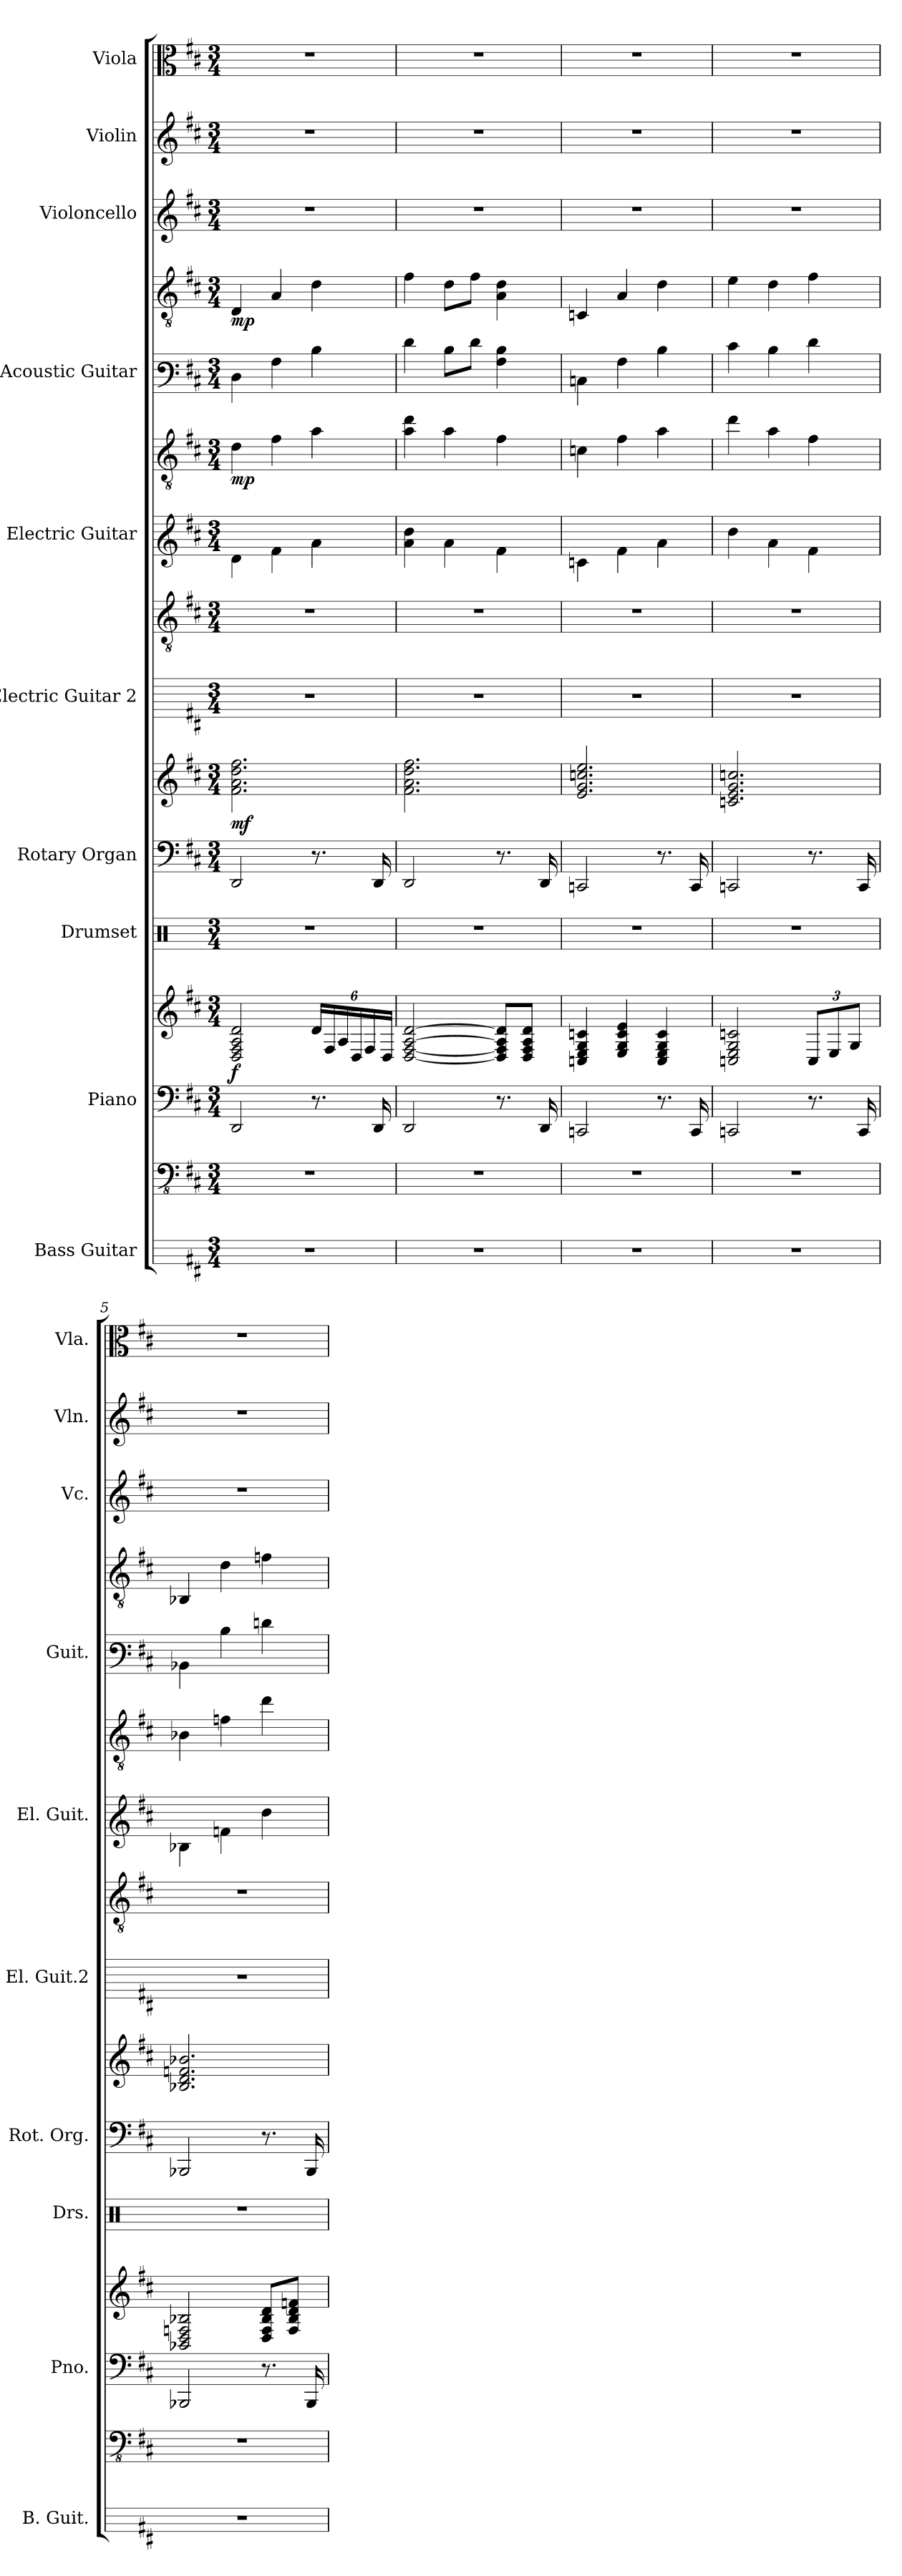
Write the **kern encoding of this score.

**kern	**kern	**kern	**kern	**dynam	**kern	**kern	**kern	**dynam	**kern	**kern	**kern	**kern	**dynam	**kern	**kern	**dynam	**kern	**kern	**kern
*part10	*part10	*part9	*part9	*part9	*part8	*part7	*part7	*part7	*part6	*part6	*part5	*part5	*part5	*part4	*part4	*part4	*part3	*part2	*part1
*staff16	*staff15	*staff14	*staff13	*staff13/14	*staff12	*staff11	*staff10	*staff10/11	*staff9	*staff8	*staff7	*staff6	*staff6/7	*staff5	*staff4	*staff4/5	*staff3	*staff2	*staff1
*I"Bass Guitar	*	*I"Piano	*	*	*I"Drumset	*I"Rotary Organ	*	*	*I"Electric Guitar 2	*	*I"Electric Guitar	*	*	*I"Acoustic Guitar	*	*	*I"Violoncello	*I"Violin	*I"Viola
*I'B. Guit.	*	*I'Pno.	*	*	*I'Drs.	*I'Rot. Org.	*	*	*I'El. Guit.2	*	*I'El. Guit.	*	*	*I'Guit.	*	*	*I'Vc.	*I'Vln.	*I'Vla.
*stria4	*	*	*	*	*	*	*	*	*stria6	*	*stria6	*	*	*stria6	*	*	*	*	*
*	*clefFv4	*clefF4	*clefG2	*	*clefX	*clefF4	*clefG2	*	*	*clefGv2	*	*clefGv2	*	*	*clefGv2	*	*clefG2	*clefG2	*clefC3
*k[f#c#]	*k[f#c#]	*k[f#c#]	*k[f#c#]	*	*k[]	*k[f#c#]	*k[f#c#]	*	*k[f#c#]	*k[f#c#]	*k[f#c#]	*k[f#c#]	*	*k[f#c#]	*k[f#c#]	*	*k[f#c#]	*k[f#c#]	*k[f#c#]
*M3/4	*M3/4	*M3/4	*M3/4	*	*M3/4	*M3/4	*M3/4	*	*M3/4	*M3/4	*M3/4	*M3/4	*	*M3/4	*M3/4	*	*M3/4	*M3/4	*M3/4
*MM130	*MM130	*MM130	*MM130	*	*MM130	*MM130	*MM130	*	*MM130	*MM130	*MM130	*MM130	*	*MM130	*MM130	*	*MM130	*MM130	*MM130
=1	=1	=1	=1	=1	=1	=1	=1	=1	=1	=1	=1	=1	=1	=1	=1	=1	=1	=1	=1
!	!	!	!	!LO:DY:b	!	!	!	!LO:DY:b	!	!	!	!	!LO:DY:b	!	!	!LO:DY:b	!	!	!
2.r	2.r	2DD/	2D/ 2F#/ 2A/ 2d/	f	2.r	2DD/	2.f#\ 2.a\ 2.dd\ 2.ff#\	mf	2.r	2.r	4d\	4d\	mp	4D\	4D/	mp	2.r	2.r	2.r
.	.	.	.	.	.	.	.	.	.	.	4f#\	4f#\	.	4A\	4A/	.	.	.	.
*	*	*	*Xbrackettup	*	*	*	*	*	*	*	*	*	*	*	*	*	*	*	*
.	.	8.r	24d/LL	.	.	8.r	.	.	.	.	4a\	4a\	.	4d\	4d\	.	.	.	.
.	.	.	24F#/	.	.	.	.	.	.	.	.	.	.	.	.	.	.	.	.
.	.	.	24A/	.	.	.	.	.	.	.	.	.	.	.	.	.	.	.	.
.	.	.	24D/	.	.	.	.	.	.	.	.	.	.	.	.	.	.	.	.
.	.	.	24F#/	.	.	.	.	.	.	.	.	.	.	.	.	.	.	.	.
.	.	16DD/	.	.	.	16DD/	.	.	.	.	.	.	.	.	.	.	.	.	.
.	.	.	24D/JJ	.	.	.	.	.	.	.	.	.	.	.	.	.	.	.	.
=2	=2	=2	=2	=2	=2	=2	=2	=2	=2	=2	=2	=2	=2	=2	=2	=2	=2	=2	=2
2.r	2.r	2DD/	[2D/ [2F#/ [2A/ [2d/	.	2.r	2DD/	2.f#\ 2.a\ 2.dd\ 2.ff#\	.	2.r	2.r	4a\ 4dd\	4a\ 4dd\	.	4f#\	4f#\	.	2.r	2.r	2.r
.	.	.	.	.	.	.	.	.	.	.	4a\	4a\	.	8d\L	8d\L	.	.	.	.
.	.	.	.	.	.	.	.	.	.	.	.	.	.	8f#\J	8f#\J	.	.	.	.
.	.	8.r	8D/] 8F#/] 8A/] 8d/]L	.	.	8.r	.	.	.	.	4f#\	4f#\	.	4A\ 4d\	4A\ 4d\	.	.	.	.
.	.	.	8D/ 8F#/ 8A/ 8d/J	.	.	.	.	.	.	.	.	.	.	.	.	.	.	.	.
.	.	16DD/	.	.	.	16DD/	.	.	.	.	.	.	.	.	.	.	.	.	.
=3	=3	=3	=3	=3	=3	=3	=3	=3	=3	=3	=3	=3	=3	=3	=3	=3	=3	=3	=3
2.r	2.r	2CCn/	4Cn/ 4E/ 4G/ 4cn/	.	2.r	2CCn/	2.e/ 2.g/ 2.ccn/ 2.ee/	.	2.r	2.r	4c\	4cn\	.	4C\	4Cn/	.	2.r	2.r	2.r
.	.	.	4E/ 4G/ 4c/ 4e/	.	.	.	.	.	.	.	4f#\	4f#\	.	4A\	4A/	.	.	.	.
.	.	8.r	4C/ 4E/ 4G/ 4c/	.	.	8.r	.	.	.	.	4a\	4a\	.	4d\	4d\	.	.	.	.
.	.	16CC/	.	.	.	16CC/	.	.	.	.	.	.	.	.	.	.	.	.	.
=4	=4	=4	=4	=4	=4	=4	=4	=4	=4	=4	=4	=4	=4	=4	=4	=4	=4	=4	=4
2.r	2.r	2CCn/	2Cn/ 2E/ 2G/ 2cn/	.	2.r	2CCn/	2.cn/ 2.e/ 2.g/ 2.ccn/	.	2.r	2.r	4dd\	4dd\	.	4e\	4e\	.	2.r	2.r	2.r
.	.	.	.	.	.	.	.	.	.	.	4a\	4a\	.	4d\	4d\	.	.	.	.
.	.	8.r	12C/L	.	.	8.r	.	.	.	.	4f#\	4f#\	.	4f#\	4f#\	.	.	.	.
.	.	.	12E/	.	.	.	.	.	.	.	.	.	.	.	.	.	.	.	.
.	.	.	12G/J	.	.	.	.	.	.	.	.	.	.	.	.	.	.	.	.
.	.	16CC/	.	.	.	16CC/	.	.	.	.	.	.	.	.	.	.	.	.	.
=5	=5	=5	=5	=5	=5	=5	=5	=5	=5	=5	=5	=5	=5	=5	=5	=5	=5	=5	=5
2.r	2.r	2BBB-X/	2BB-X/ 2D/ 2Fn/ 2B-X/	.	2.r	2BBB-X/	2.B-X/ 2.d/ 2.fn/ 2.b-X/	.	2.r	2.r	4B-\	4B-X\	.	4BB-\	4BB-X/	.	2.r	2.r	2.r
.	.	.	.	.	.	.	.	.	.	.	4f\	4fn\	.	4d\	4d\	.	.	.	.
.	.	8.r	8D/ 8F/ 8B-/ 8d/L	.	.	8.r	.	.	.	.	4dd\	4dd\	.	4f\	4fn\	.	.	.	.
.	.	.	8F/ 8B-/ 8d/ 8fn/J	.	.	.	.	.	.	.	.	.	.	.	.	.	.	.	.
.	.	16BBB-/	.	.	.	16BBB-/	.	.	.	.	.	.	.	.	.	.	.	.	.
=	=	=	=	=	=	=	=	=	=	=	=	=	=	=	=	=	=	=	=
*-	*-	*-	*-	*-	*-	*-	*-	*-	*-	*-	*-	*-	*-	*-	*-	*-	*-	*-	*-
